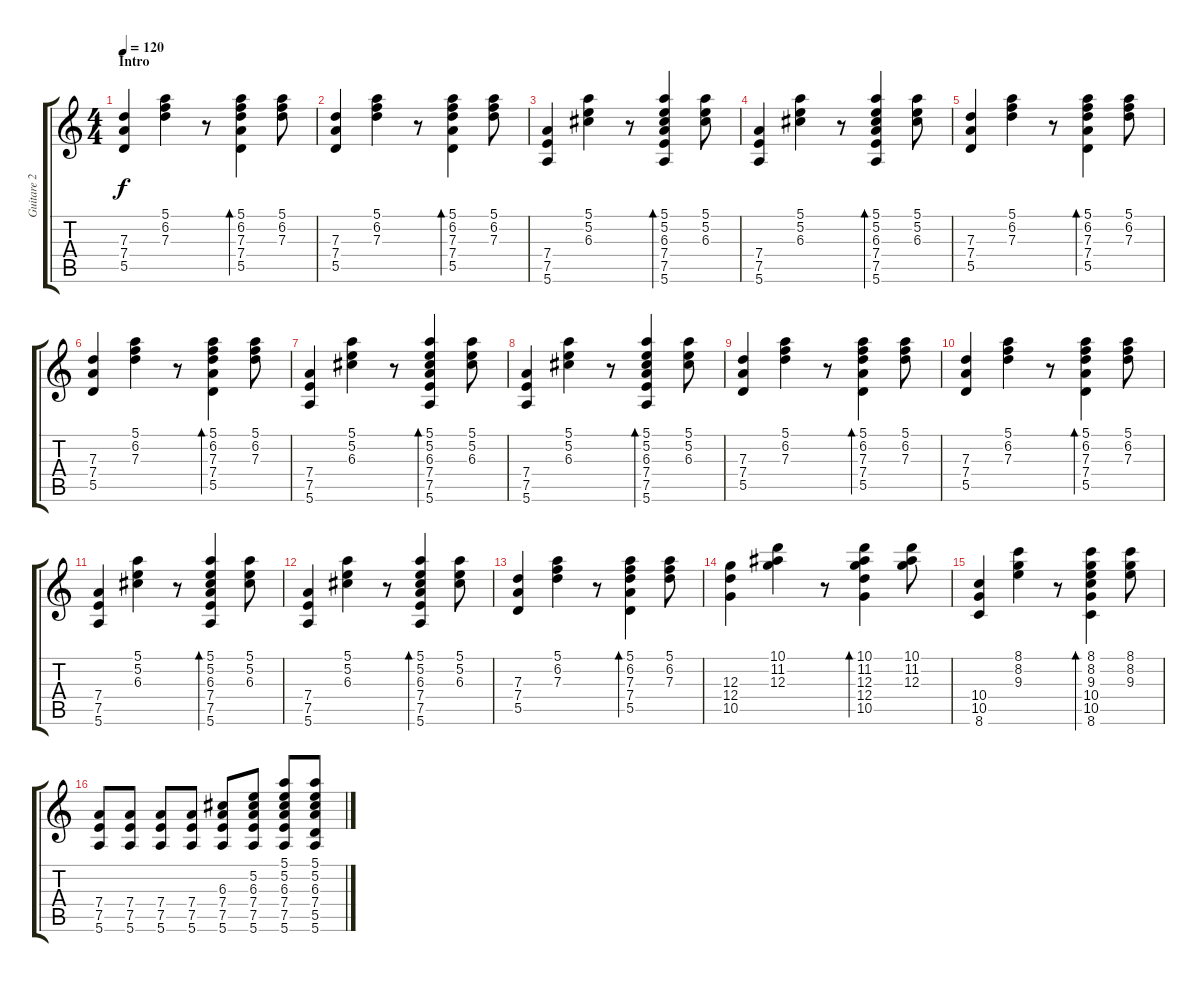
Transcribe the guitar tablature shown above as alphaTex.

\track ("Guitare 2" "Guitare 2") {instrument acousticguitarsteel}
\staff {score tabs}
\tuning (E4 B3 G3 D3 A2 E2) {hide}
\ts (4 4)
\section ("" "Intro")
\tempo 120
\clef g2
\ks c
(7.3 7.4 5.5).4{dy f instrument acousticguitarsteel} (5.1 6.2 7.3).4 r.8 (5.1 6.2 7.3 7.4 5.5).4{bd 480} (5.1 6.2 7.3).8 |
(7.3 7.4 5.5).4 (5.1 6.2 7.3).4 r.8 (5.1 6.2 7.3 7.4 5.5).4{bd 480} (5.1 6.2 7.3).8 |
(7.4 7.5 5.6).4 (5.1 5.2 6.3).4 r.8 (5.1 5.2 6.3 7.4 7.5 5.6).4{bd 480} (5.1 5.2 6.3).8 |
(7.4 7.5 5.6).4 (5.1 5.2 6.3).4 r.8 (5.1 5.2 6.3 7.4 7.5 5.6).4{bd 480} (5.1 5.2 6.3).8 |
(7.3 7.4 5.5).4 (5.1 6.2 7.3).4 r.8 (5.1 6.2 7.3 7.4 5.5).4{bd 480} (5.1 6.2 7.3).8 |
(7.3 7.4 5.5).4 (5.1 6.2 7.3).4 r.8 (5.1 6.2 7.3 7.4 5.5).4{bd 480} (5.1 6.2 7.3).8 |
(7.4 7.5 5.6).4 (5.1 5.2 6.3).4 r.8 (5.1 5.2 6.3 7.4 7.5 5.6).4{bd 480} (5.1 5.2 6.3).8 |
(7.4 7.5 5.6).4 (5.1 5.2 6.3).4 r.8 (5.1 5.2 6.3 7.4 7.5 5.6).4{bd 480} (5.1 5.2 6.3).8 |
(7.3 7.4 5.5).4 (5.1 6.2 7.3).4 r.8 (5.1 6.2 7.3 7.4 5.5).4{bd 480} (5.1 6.2 7.3).8 |
(7.3 7.4 5.5).4 (5.1 6.2 7.3).4 r.8 (5.1 6.2 7.3 7.4 5.5).4{bd 480} (5.1 6.2 7.3).8 |
(7.4 7.5 5.6).4 (5.1 5.2 6.3).4 r.8 (5.1 5.2 6.3 7.4 7.5 5.6).4{bd 480} (5.1 5.2 6.3).8 |
(7.4 7.5 5.6).4 (5.1 5.2 6.3).4 r.8 (5.1 5.2 6.3 7.4 7.5 5.6).4{bd 480} (5.1 5.2 6.3).8 |
(7.3 7.4 5.5).4 (5.1 6.2 7.3).4 r.8 (5.1 6.2 7.3 7.4 5.5).4{bd 480} (5.1 6.2 7.3).8 |
(12.3 12.4 10.5).4 (10.1 11.2 12.3).4 r.8 (10.1 11.2 12.3 12.4 10.5).4{bd 480} (10.1 11.2 12.3).8 |
(10.4 10.5 8.6).4 (8.1 8.2 9.3).4 r.8 (8.1 8.2 9.3 10.4 10.5 8.6).4{bd 480} (8.1 8.2 9.3).8 |
(7.4 7.5 5.6).8 (7.4 7.5 5.6).8 (7.4 7.5 5.6).8 (7.4 7.5 5.6).8 (6.3 7.4 7.5 5.6).8 (5.2 6.3 7.4 7.5 5.6).8 (5.1 5.2 6.3 7.4 7.5 5.6).8 (5.1 5.2 6.3 7.4 5.5 5.6).8
